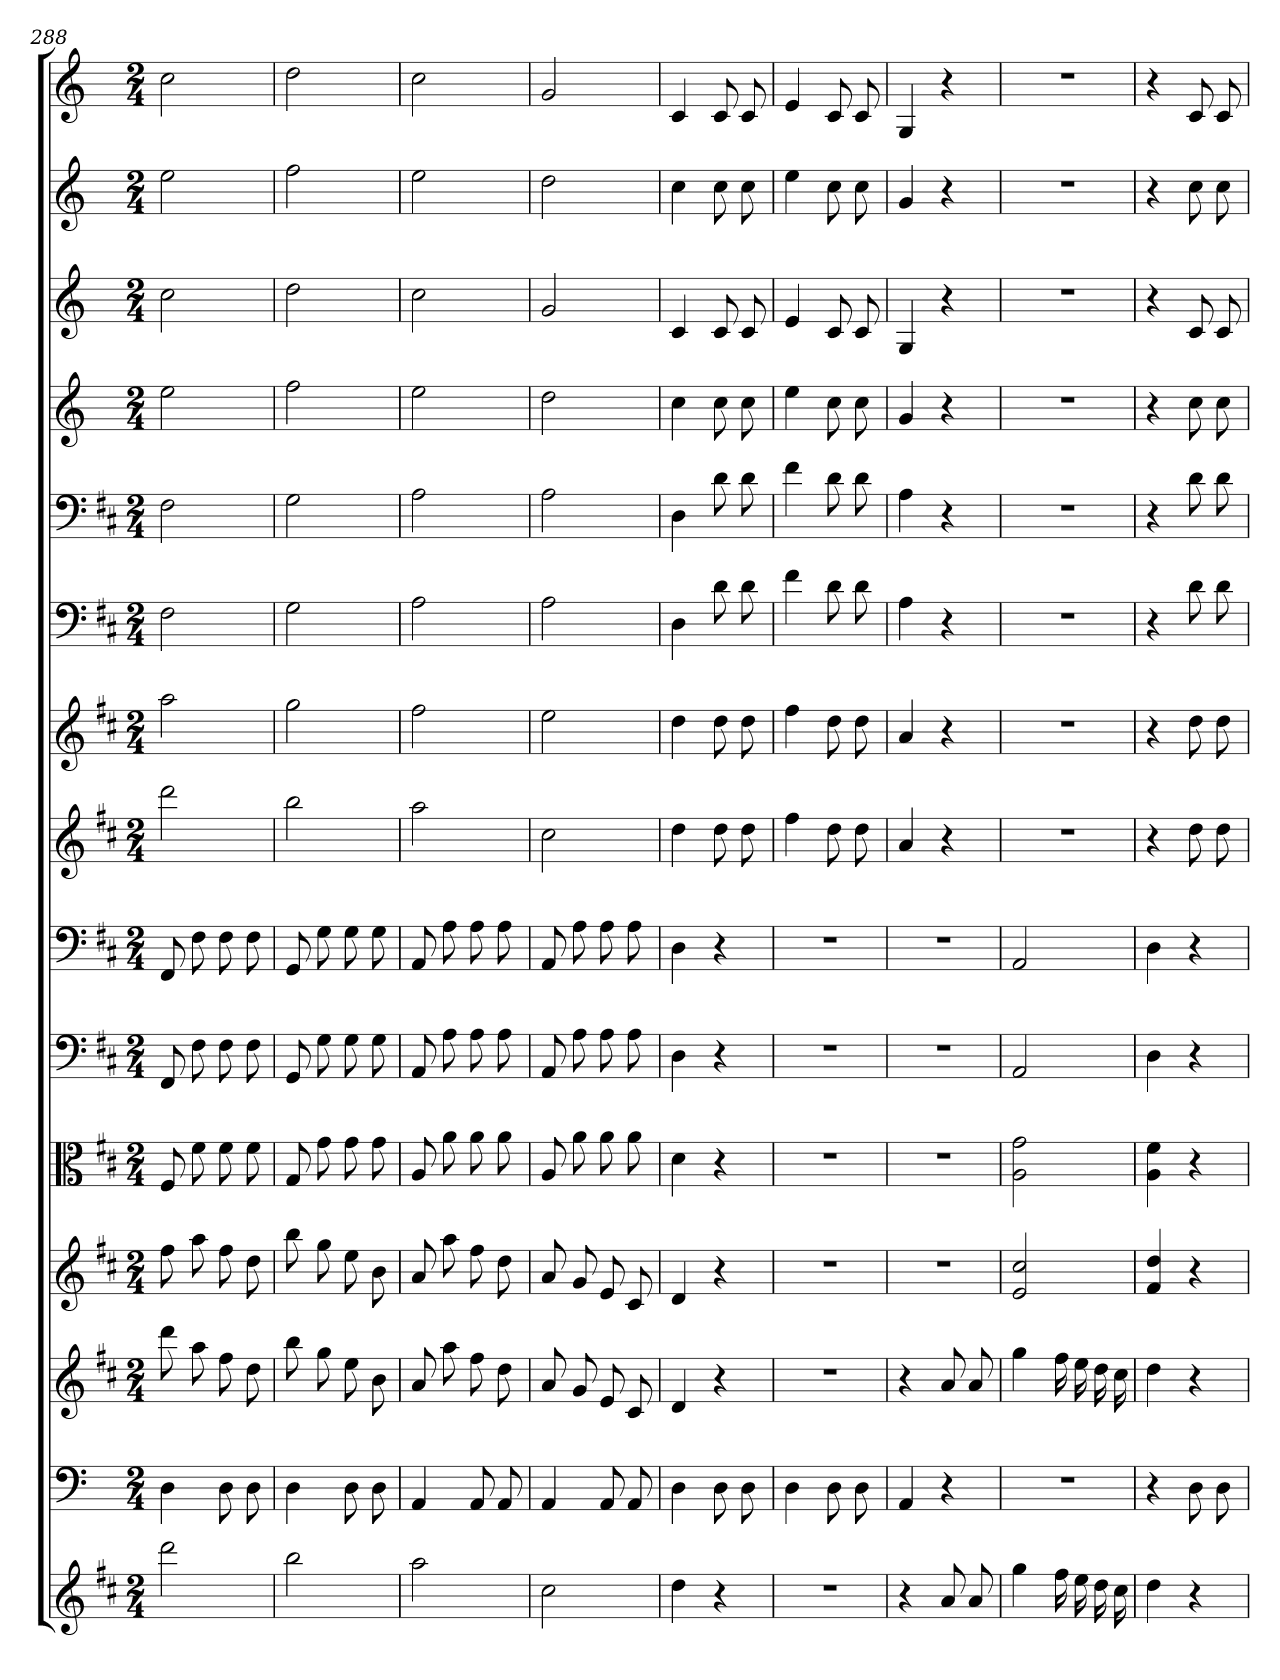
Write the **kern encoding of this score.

**kern	**kern	**kern	**kern	**kern	**kern	**kern	**kern	**kern	**kern	**kern	**kern	**kern	**kern	**kern
*part15	*part14	*part13	*part12	*part11	*part10	*part9	*part8	*part7	*part6	*part5	*part4	*part3	*part2	*part1
*staff15	*staff14	*staff13	*staff12	*staff11	*staff10	*staff9	*staff8	*staff7	*staff6	*staff5	*staff4	*staff3	*staff2	*staff1
*	*clefF4	*	*	*clefC3	*clefF4	*clefF4	*	*	*clefF4	*clefF4	*	*	*	*
*k[f#c#]	*k[]	*k[f#c#]	*k[f#c#]	*k[f#c#]	*k[f#c#]	*k[f#c#]	*k[f#c#]	*k[f#c#]	*k[f#c#]	*k[f#c#]	*k[]	*k[]	*k[]	*k[]
*M2/4	*M2/4	*M2/4	*M2/4	*M2/4	*M2/4	*M2/4	*M2/4	*M2/4	*M2/4	*M2/4	*M2/4	*M2/4	*M2/4	*M2/4
=288	=288	=288	=288	=288	=288	=288	=288	=288	=288	=288	=288	=288	=288	=288
2ddd	4D	8ddd	8ff#	8F#	8FF#	8FF#	2ddd	2aa	2F#	2F#	2ee	2cc	2ee	2cc
.	.	8aa	8aa	8f#	8F#	8F#	.	.	.	.	.	.	.	.
.	8D	8ff#	8ff#	8f#	8F#	8F#	.	.	.	.	.	.	.	.
.	8D	8dd	8dd	8f#	8F#	8F#	.	.	.	.	.	.	.	.
=289	=289	=289	=289	=289	=289	=289	=289	=289	=289	=289	=289	=289	=289	=289
2bb	4D	8bb	8bb	8G	8GG	8GG	2bb	2gg	2G	2G	2ff	2dd	2ff	2dd
.	.	8gg	8gg	8g	8G	8G	.	.	.	.	.	.	.	.
.	8D	8ee	8ee	8g	8G	8G	.	.	.	.	.	.	.	.
.	8D	8b	8b	8g	8G	8G	.	.	.	.	.	.	.	.
=290	=290	=290	=290	=290	=290	=290	=290	=290	=290	=290	=290	=290	=290	=290
2aa	4AA	8a	8a	8A	8AA	8AA	2aa	2ff#	2A	2A	2ee	2cc	2ee	2cc
.	.	8aa	8aa	8a	8A	8A	.	.	.	.	.	.	.	.
.	8AA	8ff#	8ff#	8a	8A	8A	.	.	.	.	.	.	.	.
.	8AA	8dd	8dd	8a	8A	8A	.	.	.	.	.	.	.	.
=291	=291	=291	=291	=291	=291	=291	=291	=291	=291	=291	=291	=291	=291	=291
2cc#	4AA	8a	8a	8A	8AA	8AA	2cc#	2ee	2A	2A	2dd	2g	2dd	2g
.	.	8g	8g	8a	8A	8A	.	.	.	.	.	.	.	.
.	8AA	8e	8e	8a	8A	8A	.	.	.	.	.	.	.	.
.	8AA	8c#	8c#	8a	8A	8A	.	.	.	.	.	.	.	.
=292	=292	=292	=292	=292	=292	=292	=292	=292	=292	=292	=292	=292	=292	=292
4dd	4D	4d	4d	4d	4D	4D	4dd	4dd	4D	4D	4cc	4c	4cc	4c
4r	8D	4r	4r	4r	4r	4r	8dd	8dd	8d	8d	8cc	8c	8cc	8c
.	8D	.	.	.	.	.	8dd	8dd	8d	8d	8cc	8c	8cc	8c
=293	=293	=293	=293	=293	=293	=293	=293	=293	=293	=293	=293	=293	=293	=293
2r	4D	2r	2r	2r	2r	2r	4ff#	4ff#	4f#	4f#	4ee	4e	4ee	4e
.	8D	.	.	.	.	.	8dd	8dd	8d	8d	8cc	8c	8cc	8c
.	8D	.	.	.	.	.	8dd	8dd	8d	8d	8cc	8c	8cc	8c
=294	=294	=294	=294	=294	=294	=294	=294	=294	=294	=294	=294	=294	=294	=294
4r	4AA	4r	2r	2r	2r	2r	4a	4a	4A	4A	4g	4G	4g	4G
8a	4r	8a	.	.	.	.	4r	4r	4r	4r	4r	4r	4r	4r
8a	.	8a	.	.	.	.	.	.	.	.	.	.	.	.
=295	=295	=295	=295	=295	=295	=295	=295	=295	=295	=295	=295	=295	=295	=295
4gg	2r	4gg	2e 2cc#	2A 2g	2AA	2AA	2r	2r	2r	2r	2r	2r	2r	2r
16ff#	.	16ff#	.	.	.	.	.	.	.	.	.	.	.	.
16ee	.	16ee	.	.	.	.	.	.	.	.	.	.	.	.
16dd	.	16dd	.	.	.	.	.	.	.	.	.	.	.	.
16cc#	.	16cc#	.	.	.	.	.	.	.	.	.	.	.	.
=296	=296	=296	=296	=296	=296	=296	=296	=296	=296	=296	=296	=296	=296	=296
4dd	4r	4dd	4f# 4dd	4A 4f#	4D	4D	4r	4r	4r	4r	4r	4r	4r	4r
4r	8D	4r	4r	4r	4r	4r	8dd	8dd	8d	8d	8cc	8c	8cc	8c
.	8D	.	.	.	.	.	8dd	8dd	8d	8d	8cc	8c	8cc	8c
=	=	=	=	=	=	=	=	=	=	=	=	=	=	=
*-	*-	*-	*-	*-	*-	*-	*-	*-	*-	*-	*-	*-	*-	*-
